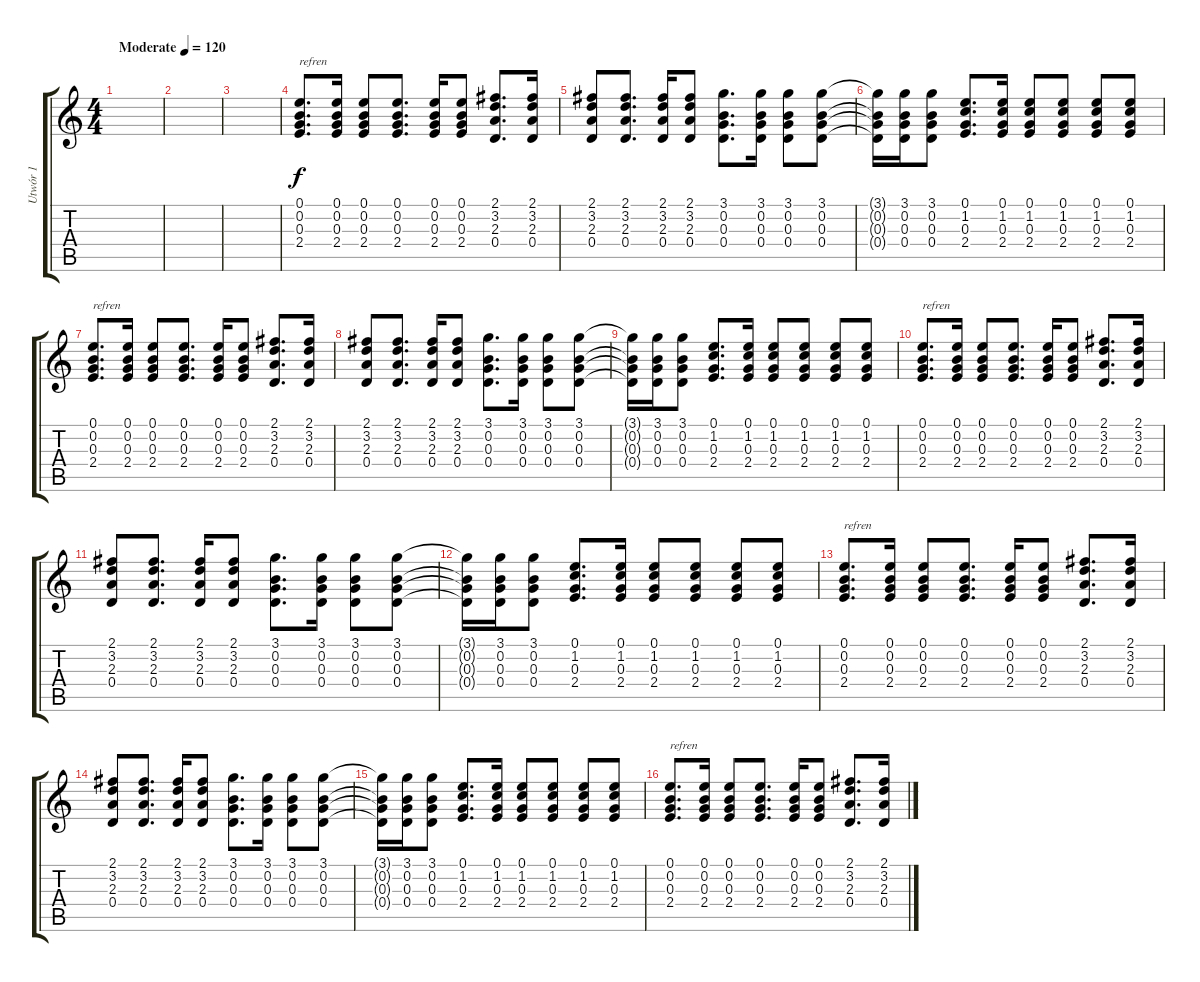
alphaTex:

\track ("Utwór 1" "Utwór 1") {instrument overdrivenguitar}
\staff {score tabs}
\tuning (E4 B3 G3 D3 A2 E2) {hide}
\ts (4 4)
\tempo (120 "Moderate")
\clef g2
\ks c
|
|
|
(0.1 0.2 0.3 2.4).8{d txt "refren"} (0.1 0.2 0.3 2.4).16 (0.1 0.2 0.3 2.4).8 (0.1 0.2 0.3 2.4).8{d} (0.1 0.2 0.3 2.4).16 (0.1 0.2 0.3 2.4).8 (2.1 3.2 2.3 0.4).8{d} (2.1 3.2 2.3 0.4).16 |
(2.1 3.2 2.3 0.4).8 (2.1 3.2 2.3 0.4).8{d} (2.1 3.2 2.3 0.4).16 (2.1 3.2 2.3 0.4).8 (3.1 0.2 0.3 0.4).8{d} (3.1 0.2 0.3 0.4).16 (3.1 0.2 0.3 0.4).8 (3.1 0.2 0.3 0.4).8 |
(3.1{t} 0.2{t} 0.3{t} 0.4{t}).16 (3.1 0.2 0.3 0.4).16 (3.1 0.2 0.3 0.4).8 (0.1 1.2 0.3 2.4).8{d} (0.1 1.2 0.3 2.4).16 (0.1 1.2 0.3 2.4).8 (0.1 1.2 0.3 2.4).8 (0.1 1.2 0.3 2.4).8 (0.1 1.2 0.3 2.4).8 |
(0.1 0.2 0.3 2.4).8{d txt "refren"} (0.1 0.2 0.3 2.4).16 (0.1 0.2 0.3 2.4).8 (0.1 0.2 0.3 2.4).8{d} (0.1 0.2 0.3 2.4).16 (0.1 0.2 0.3 2.4).8 (2.1 3.2 2.3 0.4).8{d} (2.1 3.2 2.3 0.4).16 |
(2.1 3.2 2.3 0.4).8 (2.1 3.2 2.3 0.4).8{d} (2.1 3.2 2.3 0.4).16 (2.1 3.2 2.3 0.4).8 (3.1 0.2 0.3 0.4).8{d} (3.1 0.2 0.3 0.4).16 (3.1 0.2 0.3 0.4).8 (3.1 0.2 0.3 0.4).8 |
(3.1{t} 0.2{t} 0.3{t} 0.4{t}).16 (3.1 0.2 0.3 0.4).16 (3.1 0.2 0.3 0.4).8 (0.1 1.2 0.3 2.4).8{d} (0.1 1.2 0.3 2.4).16 (0.1 1.2 0.3 2.4).8 (0.1 1.2 0.3 2.4).8 (0.1 1.2 0.3 2.4).8 (0.1 1.2 0.3 2.4).8 |
(0.1 0.2 0.3 2.4).8{d txt "refren"} (0.1 0.2 0.3 2.4).16 (0.1 0.2 0.3 2.4).8 (0.1 0.2 0.3 2.4).8{d} (0.1 0.2 0.3 2.4).16 (0.1 0.2 0.3 2.4).8 (2.1 3.2 2.3 0.4).8{d} (2.1 3.2 2.3 0.4).16 |
(2.1 3.2 2.3 0.4).8 (2.1 3.2 2.3 0.4).8{d} (2.1 3.2 2.3 0.4).16 (2.1 3.2 2.3 0.4).8 (3.1 0.2 0.3 0.4).8{d} (3.1 0.2 0.3 0.4).16 (3.1 0.2 0.3 0.4).8 (3.1 0.2 0.3 0.4).8 |
(3.1{t} 0.2{t} 0.3{t} 0.4{t}).16 (3.1 0.2 0.3 0.4).16 (3.1 0.2 0.3 0.4).8 (0.1 1.2 0.3 2.4).8{d} (0.1 1.2 0.3 2.4).16 (0.1 1.2 0.3 2.4).8 (0.1 1.2 0.3 2.4).8 (0.1 1.2 0.3 2.4).8 (0.1 1.2 0.3 2.4).8 |
(0.1 0.2 0.3 2.4).8{d txt "refren"} (0.1 0.2 0.3 2.4).16 (0.1 0.2 0.3 2.4).8 (0.1 0.2 0.3 2.4).8{d} (0.1 0.2 0.3 2.4).16 (0.1 0.2 0.3 2.4).8 (2.1 3.2 2.3 0.4).8{d} (2.1 3.2 2.3 0.4).16 |
(2.1 3.2 2.3 0.4).8 (2.1 3.2 2.3 0.4).8{d} (2.1 3.2 2.3 0.4).16 (2.1 3.2 2.3 0.4).8 (3.1 0.2 0.3 0.4).8{d} (3.1 0.2 0.3 0.4).16 (3.1 0.2 0.3 0.4).8 (3.1 0.2 0.3 0.4).8 |
(3.1{t} 0.2{t} 0.3{t} 0.4{t}).16 (3.1 0.2 0.3 0.4).16 (3.1 0.2 0.3 0.4).8 (0.1 1.2 0.3 2.4).8{d} (0.1 1.2 0.3 2.4).16 (0.1 1.2 0.3 2.4).8 (0.1 1.2 0.3 2.4).8 (0.1 1.2 0.3 2.4).8 (0.1 1.2 0.3 2.4).8 |
(0.1 0.2 0.3 2.4).8{d txt "refren"} (0.1 0.2 0.3 2.4).16 (0.1 0.2 0.3 2.4).8 (0.1 0.2 0.3 2.4).8{d} (0.1 0.2 0.3 2.4).16 (0.1 0.2 0.3 2.4).8 (2.1 3.2 2.3 0.4).8{d} (2.1 3.2 2.3 0.4).16
